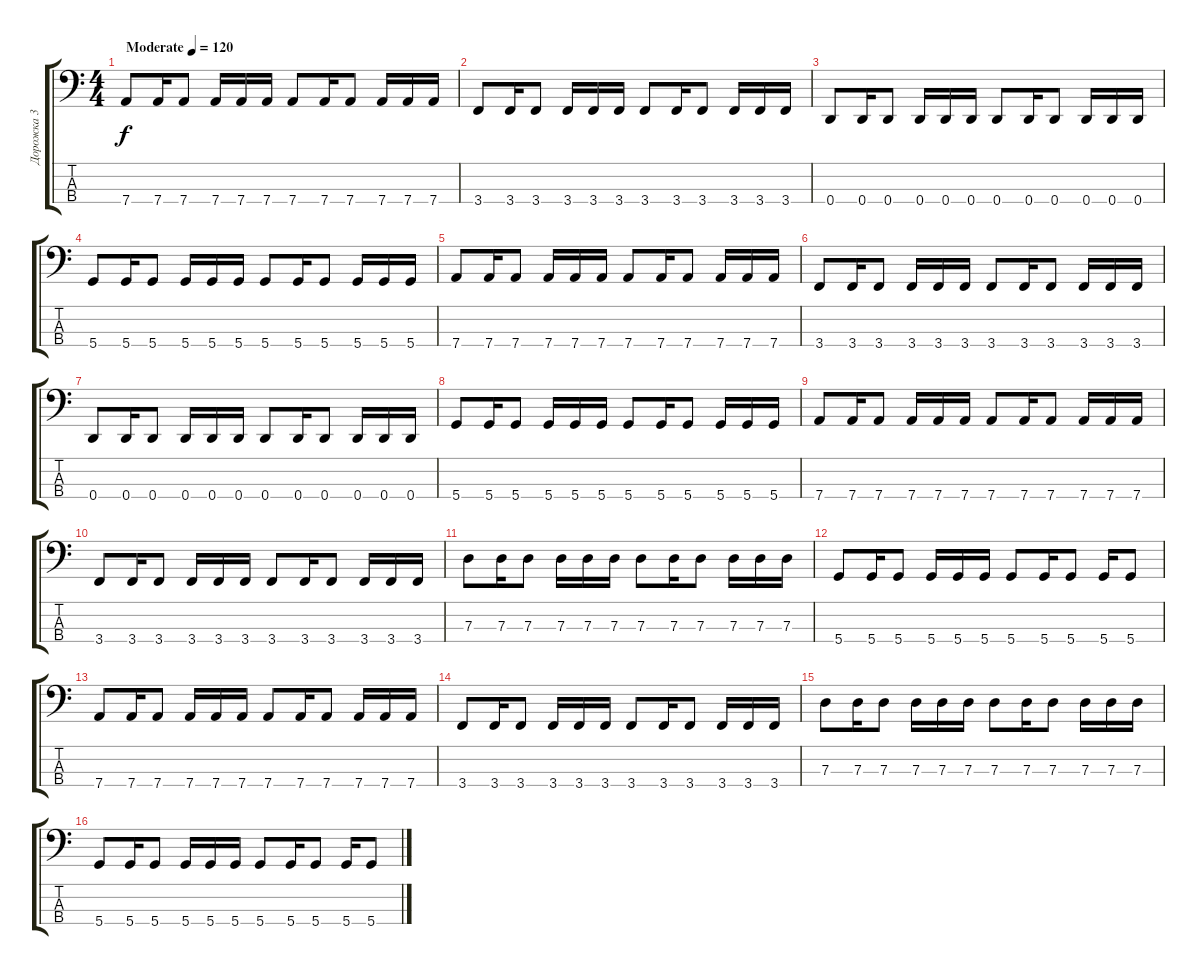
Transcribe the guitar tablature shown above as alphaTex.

\track ("Дорожка 3" "Дорожка 3") {instrument electricbassfinger}
\staff {score tabs}
\tuning (F2 C2 G1 D1) {hide}
\ts (4 4)
\tempo (120 "Moderate")
\clef f4
\ks c
7.4.8{dy f instrument electricbassfinger} 7.4.16 7.4.8 7.4.16 7.4.16 7.4.16 7.4.8 7.4.16 7.4.8 7.4.16 7.4.16 7.4.16 |
3.4.8 3.4.16 3.4.8 3.4.16 3.4.16 3.4.16 3.4.8 3.4.16 3.4.8 3.4.16 3.4.16 3.4.16 |
0.4.8 0.4.16 0.4.8 0.4.16 0.4.16 0.4.16 0.4.8 0.4.16 0.4.8 0.4.16 0.4.16 0.4.16 |
5.4.8 5.4.16 5.4.8 5.4.16 5.4.16 5.4.16 5.4.8 5.4.16 5.4.8 5.4.16 5.4.16 5.4.16 |
7.4.8 7.4.16 7.4.8 7.4.16 7.4.16 7.4.16 7.4.8 7.4.16 7.4.8 7.4.16 7.4.16 7.4.16 |
3.4.8 3.4.16 3.4.8 3.4.16 3.4.16 3.4.16 3.4.8 3.4.16 3.4.8 3.4.16 3.4.16 3.4.16 |
0.4.8 0.4.16 0.4.8 0.4.16 0.4.16 0.4.16 0.4.8 0.4.16 0.4.8 0.4.16 0.4.16 0.4.16 |
5.4.8 5.4.16 5.4.8 5.4.16 5.4.16 5.4.16 5.4.8 5.4.16 5.4.8 5.4.16 5.4.16 5.4.16 |
7.4.8 7.4.16 7.4.8 7.4.16 7.4.16 7.4.16 7.4.8 7.4.16 7.4.8 7.4.16 7.4.16 7.4.16 |
3.4.8 3.4.16 3.4.8 3.4.16 3.4.16 3.4.16 3.4.8 3.4.16 3.4.8 3.4.16 3.4.16 3.4.16 |
7.3.8 7.3.16 7.3.8 7.3.16 7.3.16 7.3.16 7.3.8 7.3.16 7.3.8 7.3.16 7.3.16 7.3.16 |
5.4.8 5.4.16 5.4.8 5.4.16 5.4.16 5.4.16 5.4.8 5.4.16 5.4.8 5.4.16 5.4.8 |
7.4.8 7.4.16 7.4.8 7.4.16 7.4.16 7.4.16 7.4.8 7.4.16 7.4.8 7.4.16 7.4.16 7.4.16 |
3.4.8 3.4.16 3.4.8 3.4.16 3.4.16 3.4.16 3.4.8 3.4.16 3.4.8 3.4.16 3.4.16 3.4.16 |
7.3.8 7.3.16 7.3.8 7.3.16 7.3.16 7.3.16 7.3.8 7.3.16 7.3.8 7.3.16 7.3.16 7.3.16 |
5.4.8 5.4.16 5.4.8 5.4.16 5.4.16 5.4.16 5.4.8 5.4.16 5.4.8 5.4.16 5.4.8
